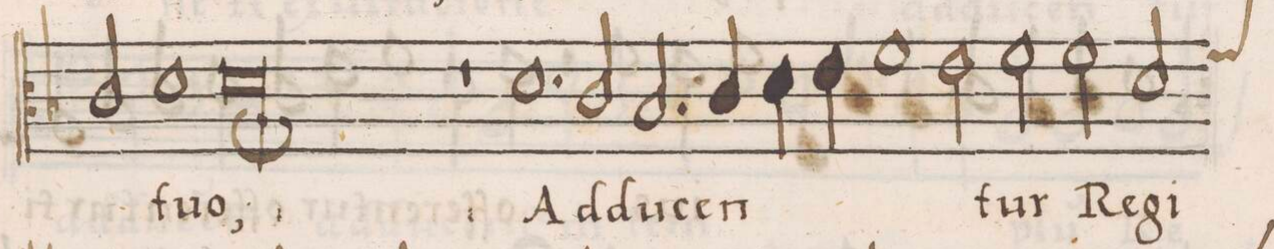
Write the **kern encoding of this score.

**kern	**text
*I"CANTVS	*
*clefC3	*
*k[b-]	*
*met(C|)	*
*M2/1	*
2c/	-re
*	*Xij
=66-	=66-
1d	tu-
1d;<l	-o;
=67-	=67-
1r	.
1.d	Ad-
=68-	=68-
2c/	-du-
2.B-/	-cen-
4c/	.
=69-	=69-
4d\	.
4e\	.
1f	.
2e\	.
=70-	=70-
2f\	-tur
2f\	Re-
*custos:f	*
2d/	-gi
*-	*-
